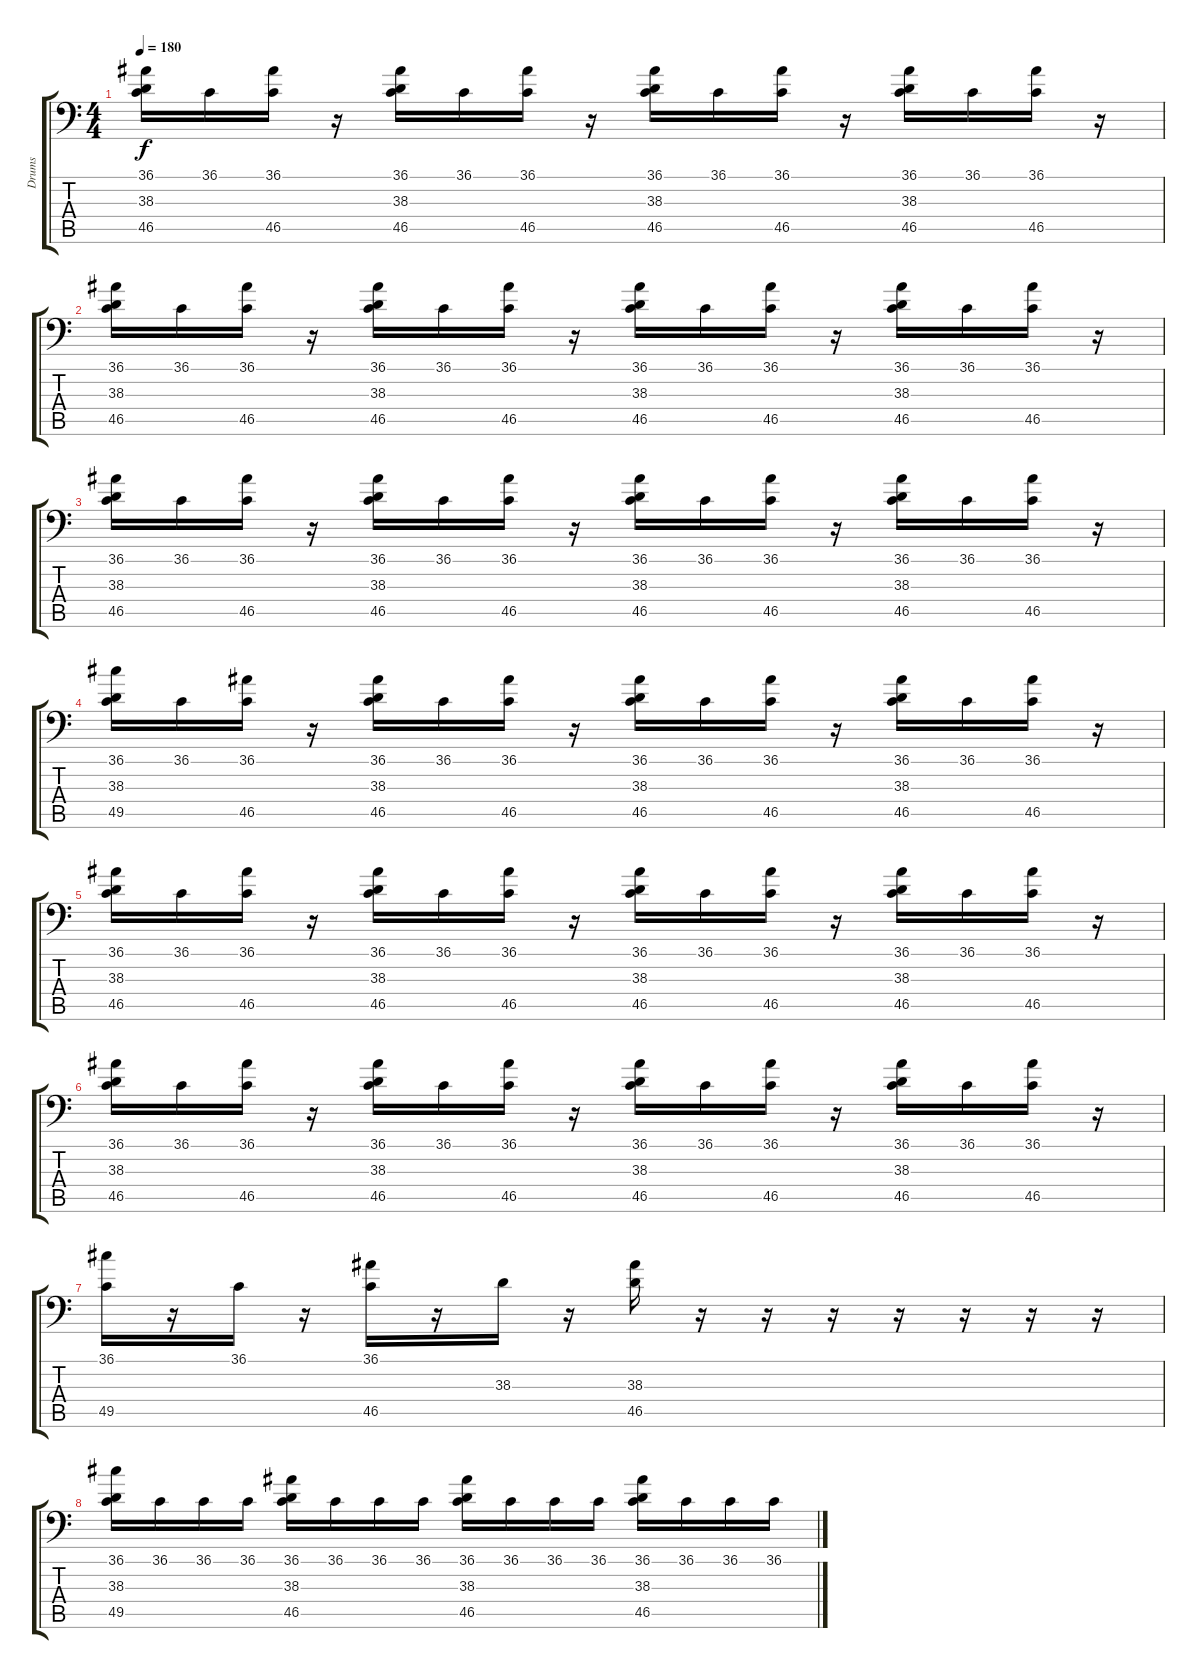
\track ("Drums" "Drums") {instrument acousticgrandpiano}
\staff {score tabs}
\tuning (C-1 C-1 C-1 C-1 C-1 C-1) {hide}
\ts (4 4)
\tempo 180
\clef f4
\ks c
(36.1 38.3 46.5).16{dy f} 36.1.16 (36.1 46.5).16 r.16 (36.1 38.3 46.5).16 36.1.16 (36.1 46.5).16 r.16 (36.1 38.3 46.5).16 36.1.16 (36.1 46.5).16 r.16 (36.1 38.3 46.5).16 36.1.16 (36.1 46.5).16 r.16 |
(36.1 38.3 46.5).16 36.1.16 (36.1 46.5).16 r.16 (36.1 38.3 46.5).16 36.1.16 (36.1 46.5).16 r.16 (36.1 38.3 46.5).16 36.1.16 (36.1 46.5).16 r.16 (36.1 38.3 46.5).16 36.1.16 (36.1 46.5).16 r.16 |
(36.1 38.3 46.5).16 36.1.16 (36.1 46.5).16 r.16 (36.1 38.3 46.5).16 36.1.16 (36.1 46.5).16 r.16 (36.1 38.3 46.5).16 36.1.16 (36.1 46.5).16 r.16 (36.1 38.3 46.5).16 36.1.16 (36.1 46.5).16 r.16 |
(36.1 38.3 49.5).16 36.1.16 (36.1 46.5).16 r.16 (36.1 38.3 46.5).16 36.1.16 (36.1 46.5).16 r.16 (36.1 38.3 46.5).16 36.1.16 (36.1 46.5).16 r.16 (36.1 38.3 46.5).16 36.1.16 (36.1 46.5).16 r.16 |
(36.1 38.3 46.5).16 36.1.16 (36.1 46.5).16 r.16 (36.1 38.3 46.5).16 36.1.16 (36.1 46.5).16 r.16 (36.1 38.3 46.5).16 36.1.16 (36.1 46.5).16 r.16 (36.1 38.3 46.5).16 36.1.16 (36.1 46.5).16 r.16 |
(36.1 38.3 46.5).16 36.1.16 (36.1 46.5).16 r.16 (36.1 38.3 46.5).16 36.1.16 (36.1 46.5).16 r.16 (36.1 38.3 46.5).16 36.1.16 (36.1 46.5).16 r.16 (36.1 38.3 46.5).16 36.1.16 (36.1 46.5).16 r.16 |
(36.1 49.5).16 r.16 36.1.16 r.16 (36.1 46.5).16 r.16 38.3.16 r.16 (38.3 46.5).16 r.16 r.16 r.16 r.16 r.16 r.16 r.16 |
(36.1 38.3 49.5).16 36.1.16 36.1.16 36.1.16 (36.1 38.3 46.5).16 36.1.16 36.1.16 36.1.16 (36.1 38.3 46.5).16 36.1.16 36.1.16 36.1.16 (36.1 38.3 46.5).16 36.1.16 36.1.16 36.1.16
